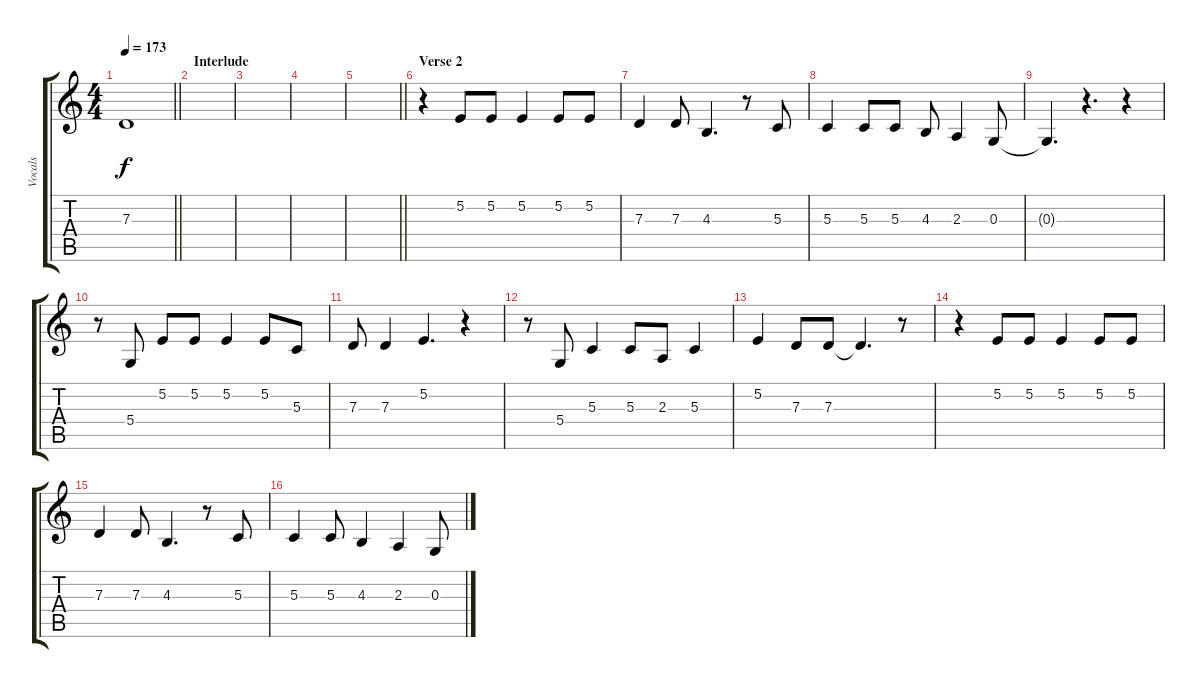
\track ("Vocals" "Vocals") {instrument altosax}
\staff {score tabs}
\tuning (E4 B3 G3 D3 A2 E2) {hide}
\ts (4 4)
\tempo 173
\clef g2
\barLineRight lightlight
\ks c
7.3{t}.1{dy f} |
\section ("" "Interlude")
|
|
|
\barLineRight lightlight
|
\section ("" "Verse 2")
r.4 5.2.8 5.2.8 5.2.4 5.2.8 5.2.8 |
7.3.4 7.3.8 4.3.4{d} r.8 5.3.8 |
5.3.4 5.3.8 5.3.8 4.3.8 2.3.4 0.3.8 |
0.3{t}.4{d} r.4{d} r.4 |
r.8 5.4.8 5.2.8 5.2.8 5.2.4 5.2.8 5.3.8 |
7.3.8 7.3.4 5.2.4{d} r.4 |
r.8 5.4.8 5.3.4 5.3.8 2.3.8 5.3.4 |
5.2.4 7.3.8 7.3.8 7.3{t}.4{d} r.8 |
r.4 5.2.8 5.2.8 5.2.4 5.2.8 5.2.8 |
7.3.4 7.3.8 4.3.4{d} r.8 5.3.8 |
5.3.4 5.3.8 4.3.4 2.3.4 0.3.8
